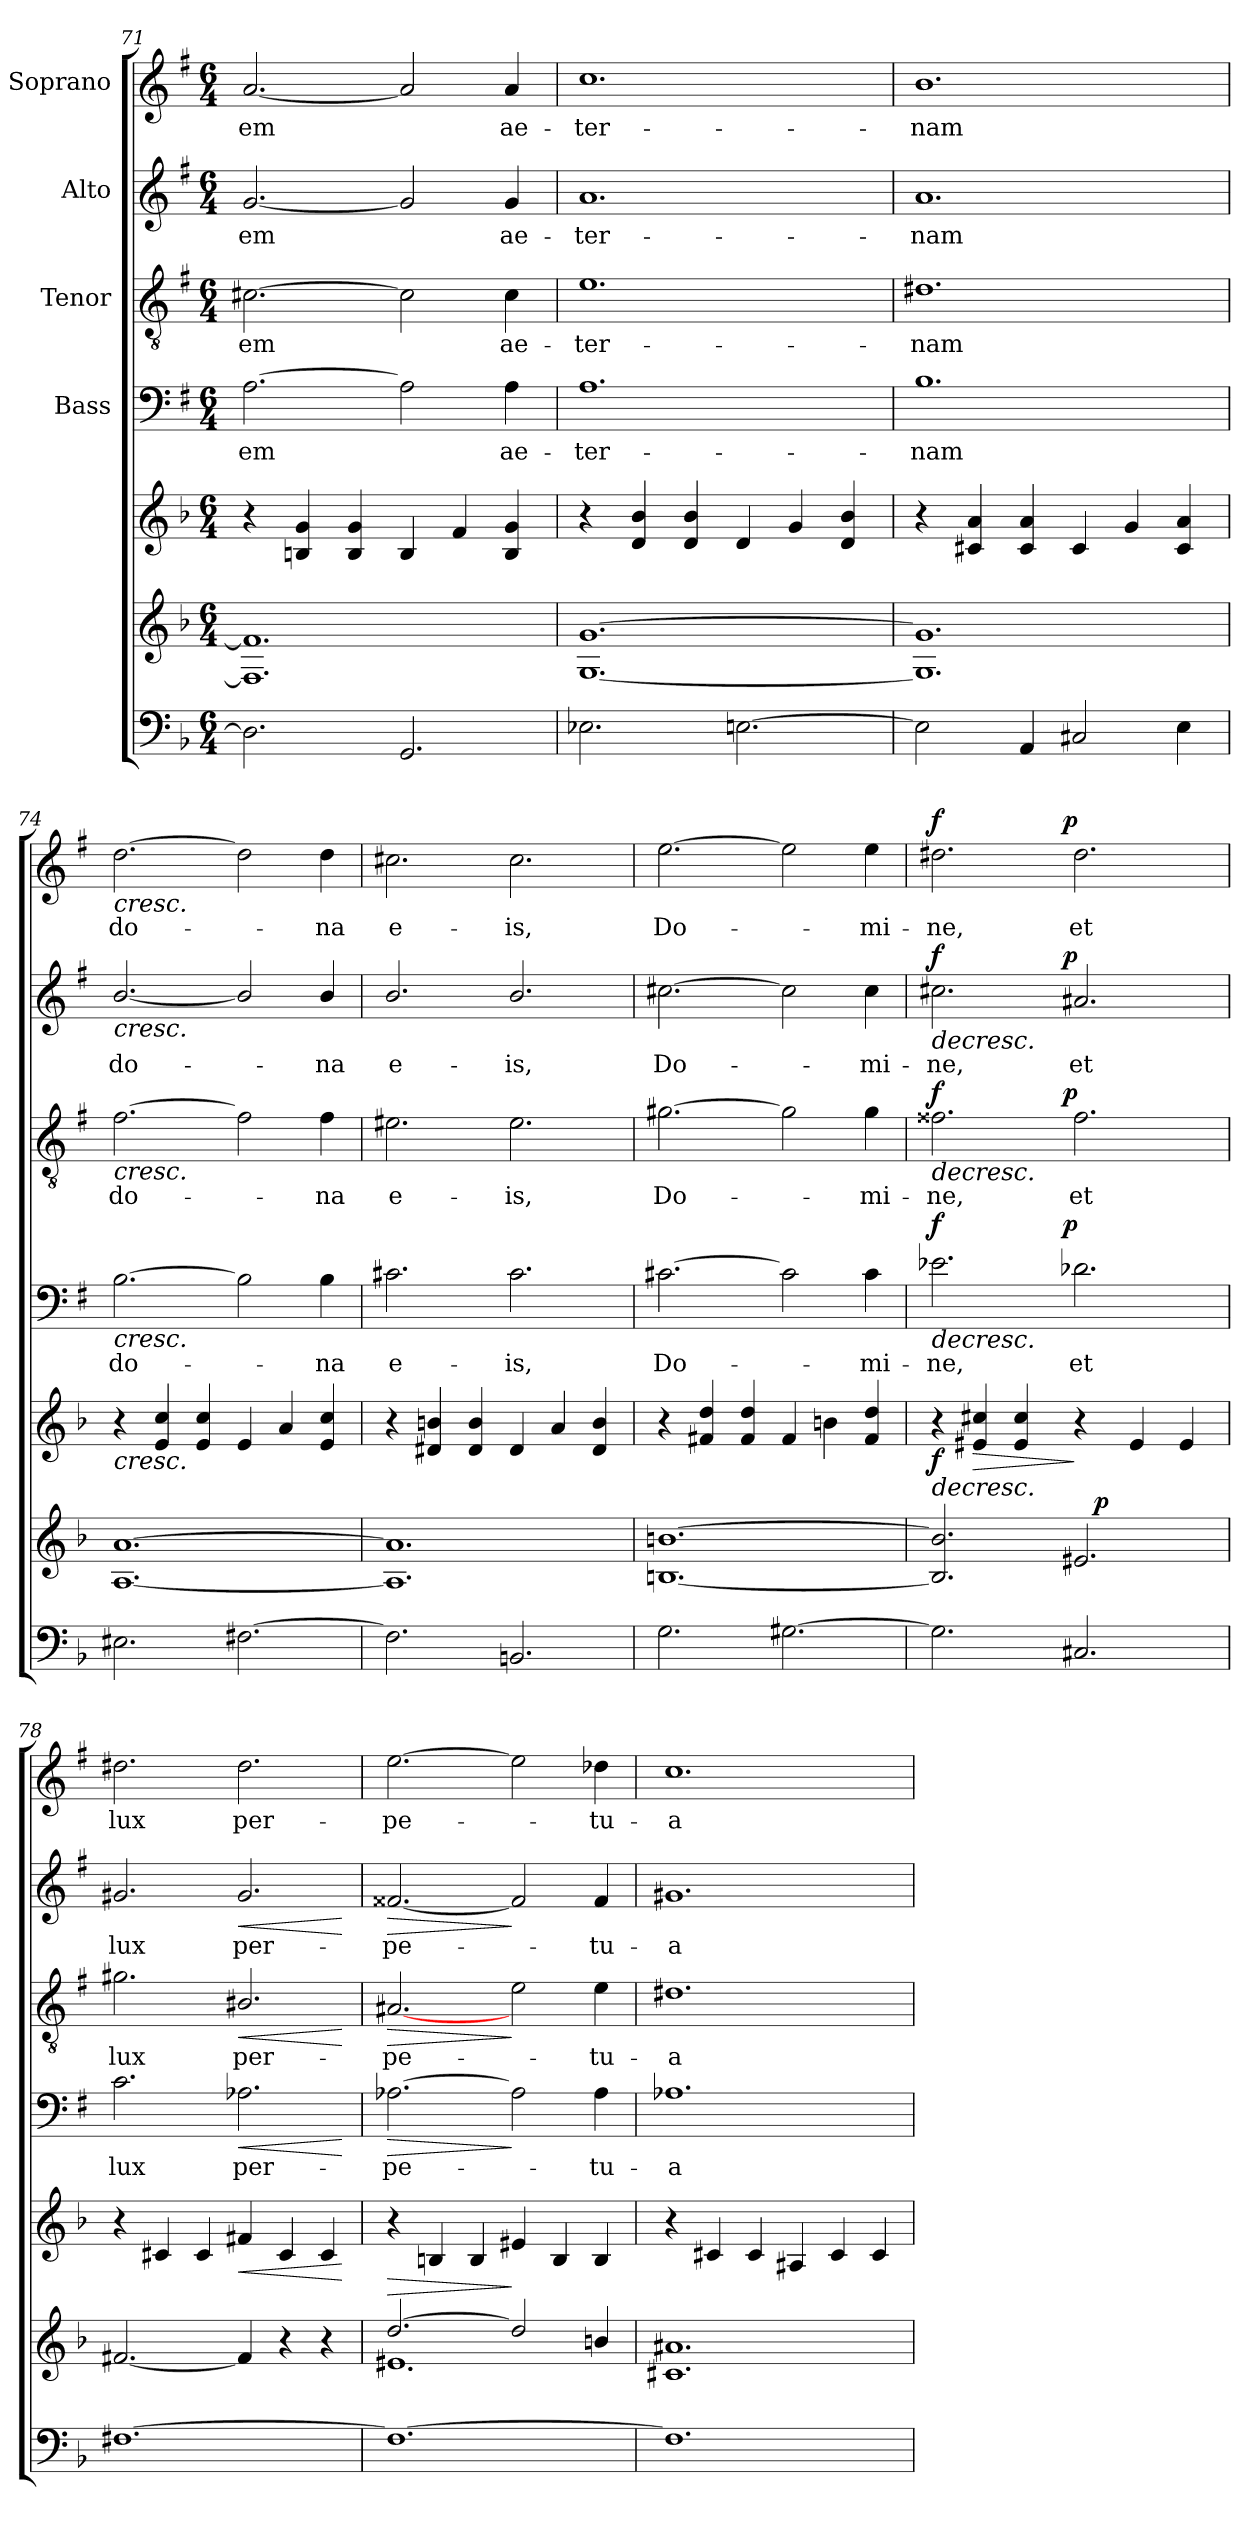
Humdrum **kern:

**kern	**kern	**kern	**dynam	**kern	**text	**dynam	**kern	**text	**dynam	**kern	**text	**dynam	**kern	**text	**dynam
*part6	*part5	*part5	*part5	*part4	*part4	*part4	*part3	*part3	*part3	*part2	*part2	*part2	*part1	*part1	*part1
*staff7	*staff6	*staff5	*staff5/6	*staff4	*staff4	*staff4	*staff3	*staff3	*staff3	*staff2	*staff2	*staff2	*staff1	*staff1	*staff1
*	*	*	*	*I"Bass	*	*	*I"Tenor	*	*	*I"Alto	*	*	*I"Soprano	*	*
*clefF4	*clefG2	*clefG2	*	*clefF4	*	*	*clefGv2	*	*	*clefG2	*	*	*clefG2	*	*
*	*	*	*	*ITrd1c2	*	*	*ITrd1c2	*	*	*ITrd1c2	*	*	*ITrd1c2	*	*
*k[b-]	*k[b-]	*k[b-]	*	*k[b-]	*	*	*k[b-]	*	*	*k[b-]	*	*	*k[b-]	*	*
*d:	*d:	*d:	*	*d:	*	*	*d:	*	*	*d:	*	*	*d:	*	*
*M6/4	*M6/4	*M6/4	*	*M6/4	*	*	*M6/4	*	*	*M6/4	*	*	*M6/4	*	*
=71	=71	=71	=71	=71	=71	=71	=71	=71	=71	=71	=71	=71	=71	=71	=71
2.D\]	1.F] 1.f]	4r	.	[2.G\	-em	.	[2.Bn\	-em	.	[2.f/	-em	.	[2.g/	-em	.
.	.	4Bn/ 4g/	.	.	.	.	.	.	.	.	.	.	.	.	.
.	.	4B/ 4g/	.	.	.	.	.	.	.	.	.	.	.	.	.
2.GG/	.	4B/	.	2G\]	.	.	2B\]	.	.	2f/]	.	.	2g/]	.	.
.	.	4f/	.	.	.	.	.	.	.	.	.	.	.	.	.
.	.	4B/ 4g/	.	4G\	ae-	.	4B\	ae-	.	4f/	ae-	.	4g/	ae-	.
=72	=72	=72	=72	=72	=72	=72	=72	=72	=72	=72	=72	=72	=72	=72	=72
2.E-X\	[1.G [1.g	4r	.	1.G	-ter-	.	1.d	-ter-	.	1.g	-ter-	.	1.b-	-ter-	.
.	.	4d/ 4b-/	.	.	.	.	.	.	.	.	.	.	.	.	.
.	.	4d/ 4b-/	.	.	.	.	.	.	.	.	.	.	.	.	.
[2.En\	.	4d/	.	.	.	.	.	.	.	.	.	.	.	.	.
.	.	4g/	.	.	.	.	.	.	.	.	.	.	.	.	.
.	.	4d/ 4b-/	.	.	.	.	.	.	.	.	.	.	.	.	.
=73	=73	=73	=73	=73	=73	=73	=73	=73	=73	=73	=73	=73	=73	=73	=73
2E\]	1.G] 1.g]	4r	.	1.A	-nam	.	1.c#X	-nam	.	1.g	-nam	.	1.a	-nam	.
.	.	4c#X/ 4a/	.	.	.	.	.	.	.	.	.	.	.	.	.
4AA/	.	4c#/ 4a/	.	.	.	.	.	.	.	.	.	.	.	.	.
2C#X/	.	4c#/	.	.	.	.	.	.	.	.	.	.	.	.	.
.	.	4g/	.	.	.	.	.	.	.	.	.	.	.	.	.
4E\	.	4c#/ 4a/	.	.	.	.	.	.	.	.	.	.	.	.	.
!!LO:LB:g=z
=74	=74	=74	=74	=74	=74	=74	=74	=74	=74	=74	=74	=74	=74	=74	=74
!	!	!	!	!	!	!	!	!	!	!	!	!	!LO:TX:b:i:t=cresc.	!	!
!	!	!	!	!	!	!	!	!	!	!LO:TX:b:i:t=cresc.	!	!	!	!	!
!	!	!	!	!	!	!	!LO:TX:b:i:t=cresc.	!	!	!	!	!	!	!	!
!	!	!	!	!LO:TX:b:i:t=cresc.	!	!	!	!	!	!	!	!	!	!	!
!	!	!LO:TX:b:i:t=cresc.	!	!	!	!	!	!	!	!	!	!	!	!	!
2.E#X\	[1.A [1.a	4r	.	[2.A\	do-	.	[2.e\	do-	.	[2.a/	do-	.	[2.cc\	do-	.
.	.	4e/ 4cc/	.	.	.	.	.	.	.	.	.	.	.	.	.
.	.	4e/ 4cc/	.	.	.	.	.	.	.	.	.	.	.	.	.
[2.F#X\	.	4e/	.	2A\]	.	.	2e\]	.	.	2a/]	.	.	2cc\]	.	.
.	.	4a/	.	.	.	.	.	.	.	.	.	.	.	.	.
.	.	4e/ 4cc/	.	4A\	-na	.	4e\	-na	.	4a/	-na	.	4cc\	-na	.
=75	=75	=75	=75	=75	=75	=75	=75	=75	=75	=75	=75	=75	=75	=75	=75
2.F#\]	1.A] 1.a]	4r	.	2.Bn\	e-	.	2.d#X\	e-	.	2.a/	e-	.	2.bn\	e-	.
.	.	4d#X/ 4bn/	.	.	.	.	.	.	.	.	.	.	.	.	.
.	.	4d#/ 4b/	.	.	.	.	.	.	.	.	.	.	.	.	.
2.BBn/	.	4d#/	.	2.B\	-is,	.	2.d#\	-is,	.	2.a/	-is,	.	2.b\	-is,	.
.	.	4a/	.	.	.	.	.	.	.	.	.	.	.	.	.
.	.	4d#/ 4b/	.	.	.	.	.	.	.	.	.	.	.	.	.
=76	=76	=76	=76	=76	=76	=76	=76	=76	=76	=76	=76	=76	=76	=76	=76
2.G\	[1.Bn [1.bn	4r	.	[2.Bn\	Do-	.	[2.f#X\	Do-	.	[2.bn\	Do-	.	[2.dd\	Do-	.
.	.	4f#X/ 4dd/	.	.	.	.	.	.	.	.	.	.	.	.	.
.	.	4f#/ 4dd/	.	.	.	.	.	.	.	.	.	.	.	.	.
[2.G#X\	.	4f#/	.	2B\]	.	.	2f#\]	.	.	2b\]	.	.	2dd\]	.	.
.	.	4bn\	.	.	.	.	.	.	.	.	.	.	.	.	.
.	.	4f#/ 4dd/	.	4B\	-mi-	.	4f#\	-mi-	.	4b\	-mi-	.	4dd\	-mi-	.
=77	=77	=77	=77	=77	=77	=77	=77	=77	=77	=77	=77	=77	=77	=77	=77
!	!	!	!LO:HP:b	!	!	!LO:HP:b	!	!	!LO:HP:b	!	!	!LO:HP:b	!	!	!
!	!	!	!LO:DY:n=1:b	!	!	!LO:DY:n=1:b	!	!	!LO:DY:n=1:b	!	!	!LO:DY:n=1:b	!	!	!LO:DY:b
*	*^	*	*	*^	*	*	*^	*	*	*^	*	*	*^	*	*
2.G#\]	2.B/] 2.b/]	3%2ryy	4r	> f	2.d-X\	2ryy	-ne,	> f	2.e#X\	2ryy	-ne,	> f	2.bn\	2ryy	-ne,	> f	2.cc#X\	2ryy	-ne,	f
!	!	!	!	!LO:HP:b	!	!	!	!	!	!	!	!	!	!	!	!	!	!	!	!
.	.	.	4e#X/ 4cc#X/	>	.	.	.	.	.	.	.	.	.	.	.	.	.	.	.	.
.	.	.	4e#/ 4cc#/	.	.	8..ryy	.	.	.	8..ryy	.	.	.	8..ryy	.	.	.	8..ryy	.	.
.	.	12ryy	.	.	.	.	.	.	.	.	.	.	.	.	.	.	.	.	.	.
!	!	!	!	!	!	!	!	!LO:DY:n=2:b	!	!	!	!LO:DY:n=2:b	!	!	!	!LO:DY:n=2:b	!	!	!	!LO:DY:b
.	.	.	.	.	.	2ryy	.	p	.	2ryy	.	p	.	2ryy	.	p	.	2ryy	.	p
2.C#X/	2.e#X/	24ryy	4r	] ]	2.c-X\	.	et	]	2.e#\	.	et	]	2.g#X/	.	et	]	2.cc#\	.	et	.
.	.	96ryy	.	.	.	.	.	.	.	.	.	.	.	.	.	.	.	.	.	.
!	!	!	!	!LO:DY:n=2:a=2	!	!	!	!	!	!	!	!	!	!	!	!	!	!	!	!
.	.	3%2ryy	.	p	.	.	.	.	.	.	.	.	.	.	.	.	.	.	.	.
.	.	.	4e#/	.	.	.	.	.	.	.	.	.	.	.	.	.	.	.	.	.
.	.	.	.	.	.	4ryy	.	.	.	4ryy	.	.	.	4ryy	.	.	.	4ryy	.	.
.	.	.	4e#/	.	.	.	.	.	.	.	.	.	.	.	.	.	.	.	.	.
.	.	48.ryy	.	.	.	32ryy	.	.	.	32ryy	.	.	.	32ryy	.	.	.	32ryy	.	.
*	*	*	*	*	*v	*v	*	*	*	*	*	*	*v	*v	*	*	*v	*v	*	*
*	*v	*v	*	*	*	*	*	*v	*v	*	*	*	*	*	*	*	*
=78	=78	=78	=78	=78	=78	=78	=78	=78	=78	=78	=78	=78	=78	=78	=78
[1.F#X	[2.f#X/	4r	.	2.B-\	lux	.	2.f#X\	lux	.	2.f#X/	lux	.	2.cc#X\	lux	.
.	.	4c#X/	.	.	.	.	.	.	.	.	.	.	.	.	.
.	.	4c#/	.	.	.	.	.	.	.	.	.	.	.	.	.
!	!	!	!LO:HP:b	!	!	!LO:HP:b	!	!	!LO:HP:b	!	!	!LO:HP:b	!	!	!
.	4f#/]	4f#X/	<	2.G-X\	per-	<	2.A#X/	per-	<	2.f#/	per-	<	2.cc#\	per-	.
.	4r	4c#/	.	.	.	.	.	.	.	.	.	.	.	.	.
.	4r	4c#/	.	.	.	.	.	.	.	.	.	.	.	.	.
.	.	.	[	.	.	[	.	.	[	.	.	[	.	.	.
=79	=79	=79	=79	=79	=79	=79	=79	=79	=79	=79	=79	=79	=79	=79	=79
*	*^	*	*	*	*	*	*	*	*	*	*	*	*	*	*
!	!	!	!	!LO:HP:b	!	!	!LO:HP:b	!	!	!LO:HP:b	!	!	!LO:HP:b	!	!	!
1.F#_	[>2.dd/	1.e#X	4r	>	[2.G-X\	-pe-	>	[2.G#X/	-pe-	>	[2.e#X/	-pe-	>	[2.dd\	-pe-	.
.	.	.	4Bn/	.	.	.	.	.	.	.	.	.	.	.	.	.
.	.	.	4B/	.	.	.	.	.	.	.	.	.	.	.	.	.
.	2dd/]	.	4e#X/	]	2G-\]	.	]	2d\	.	]	2e#/]	.	]	2dd\]	.	.
.	.	.	4B/	.	.	.	.	.	.	.	.	.	.	.	.	.
.	4bn/	.	4B/	.	4G-\	-tu-	.	4d\	-tu-	.	4e#/	-tu-	.	4cc-X\	-tu-	.
*	*v	*v	*	*	*	*	*	*	*	*	*	*	*	*	*	*
!!LO:PB:g=z
=80	=80	=80	=80	=80	=80	=80	=80	=80	=80	=80	=80	=80	=80	=80	=80
1.F#]	1.c#X 1.a#X	4r	.	1.G-X	-a	.	1.c#X	-a	.	1.f#X	-a	.	1.b-	-a	.
.	.	4c#X/	.	.	.	.	.	.	.	.	.	.	.	.	.
.	.	4c#/	.	.	.	.	.	.	.	.	.	.	.	.	.
.	.	4A#X/	.	.	.	.	.	.	.	.	.	.	.	.	.
.	.	4c#/	.	.	.	.	.	.	.	.	.	.	.	.	.
.	.	4c#/	.	.	.	.	.	.	.	.	.	.	.	.	.
=	=	=	=	=	=	=	=	=	=	=	=	=	=	=	=
*-	*-	*-	*-	*-	*-	*-	*-	*-	*-	*-	*-	*-	*-	*-	*-
